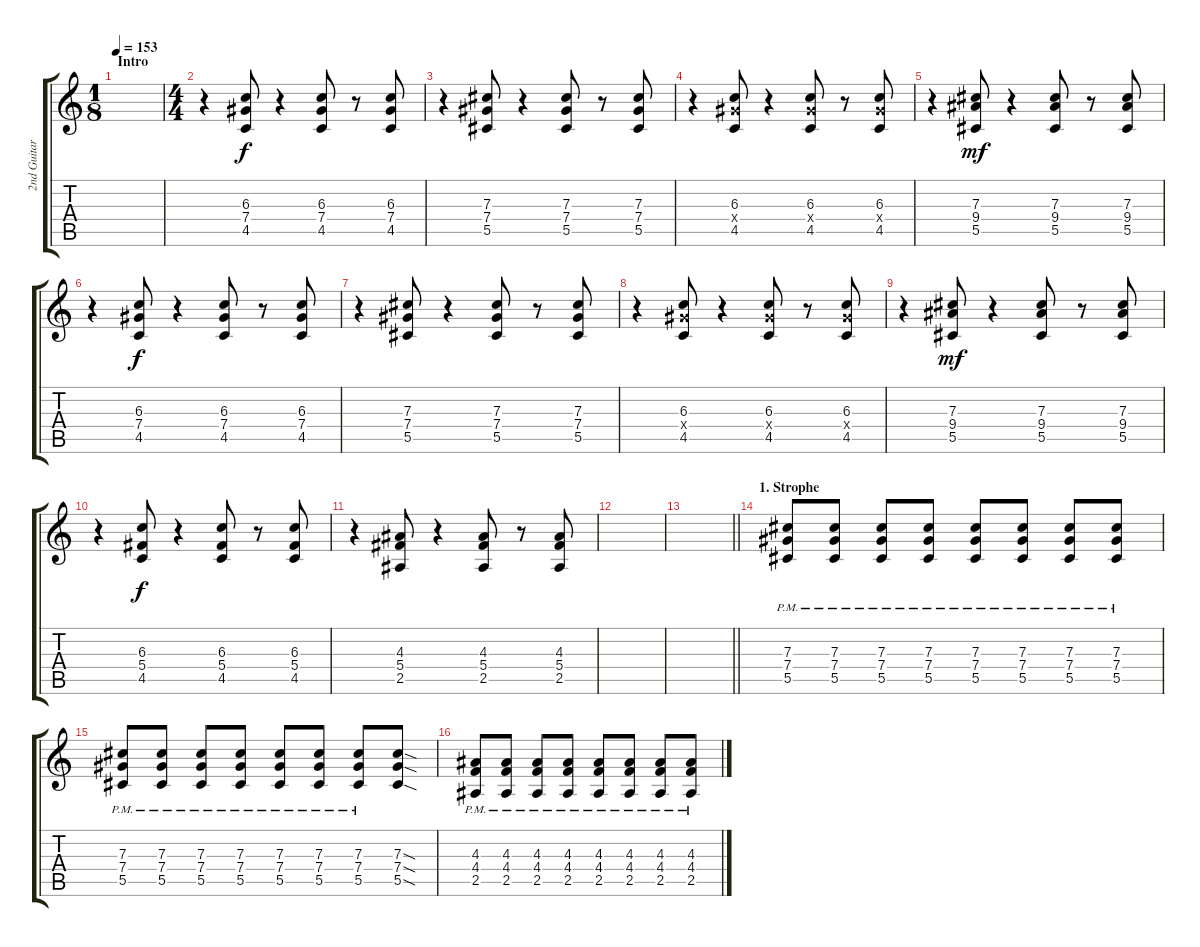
\track ("2nd Guitar (Farin Urlaub)" "2nd Guitar") {instrument distortionguitar}
\staff {score tabs}
\tuning (Eb4 Bb3 Gb3 Db3 Ab2 Eb2) {hide}
\ts (1 8)
\section ("" "Intro")
\tempo 153
\clef g2
\ks c
|
\ts (4 4)
r.4 (6.3 7.4 4.5).8 r.4 (6.3 7.4 4.5).8 r.8 (6.3 7.4 4.5).8 |
r.4 (7.3 7.4 5.5).8 r.4 (7.3 7.4 5.5).8 r.8 (7.3 7.4 5.5).8 |
r.4 (6.3 7.4{x} 4.5).8 r.4 (6.3 7.4{x} 4.5).8 r.8 (6.3 7.4{x} 4.5).8 |
r.4 (7.3 9.4 5.5).8{dy mf} r.4 (7.3 9.4 5.5).8 r.8 (7.3 9.4 5.5).8 |
r.4 (6.3 7.4 4.5).8{dy f} r.4 (6.3 7.4 4.5).8 r.8 (6.3 7.4 4.5).8 |
r.4 (7.3 7.4 5.5).8 r.4 (7.3 7.4 5.5).8 r.8 (7.3 7.4 5.5).8 |
r.4 (6.3 7.4{x} 4.5).8 r.4 (6.3 7.4{x} 4.5).8 r.8 (6.3 7.4{x} 4.5).8 |
r.4 (7.3 9.4 5.5).8{dy mf} r.4 (7.3 9.4 5.5).8 r.8 (7.3 9.4 5.5).8 |
r.4 (6.3 5.4 4.5).8{dy f} r.4 (6.3 5.4 4.5).8 r.8 (6.3 5.4 4.5).8 |
r.4 (4.3 5.4 2.5).8 r.4 (4.3 5.4 2.5).8 r.8 (4.3 5.4 2.5).8 |
|
\barLineRight lightlight
|
\section ("" "1. Strophe")
(7.3{pm} 7.4{pm} 5.5{pm}).8{volume 6} (7.3{pm} 7.4{pm} 5.5{pm}).8 (7.3{pm} 7.4{pm} 5.5{pm}).8 (7.3{pm} 7.4{pm} 5.5{pm}).8 (7.3{pm} 7.4{pm} 5.5{pm}).8 (7.3{pm} 7.4{pm} 5.5{pm}).8 (7.3{pm} 7.4{pm} 5.5{pm}).8 (7.3{pm} 7.4{pm} 5.5{pm}).8 |
(7.3{pm} 7.4{pm} 5.5{pm}).8 (7.3{pm} 7.4{pm} 5.5{pm}).8 (7.3{pm} 7.4{pm} 5.5{pm}).8 (7.3{pm} 7.4{pm} 5.5{pm}).8 (7.3{pm} 7.4{pm} 5.5{pm}).8 (7.3{pm} 7.4{pm} 5.5{pm}).8 (7.3{pm} 7.4{pm} 5.5{pm}).8 (7.3{sod} 7.4{sod} 5.5{sod}).8 |
(4.3{pm} 4.4{pm} 2.5{pm}).8 (4.3{pm} 4.4{pm} 2.5{pm}).8 (4.3{pm} 4.4{pm} 2.5{pm}).8 (4.3{pm} 4.4{pm} 2.5{pm}).8 (4.3{pm} 4.4{pm} 2.5{pm}).8 (4.3{pm} 4.4{pm} 2.5{pm}).8 (4.3{pm} 4.4{pm} 2.5{pm}).8 (4.3{pm} 4.4{pm} 2.5{pm}).8
